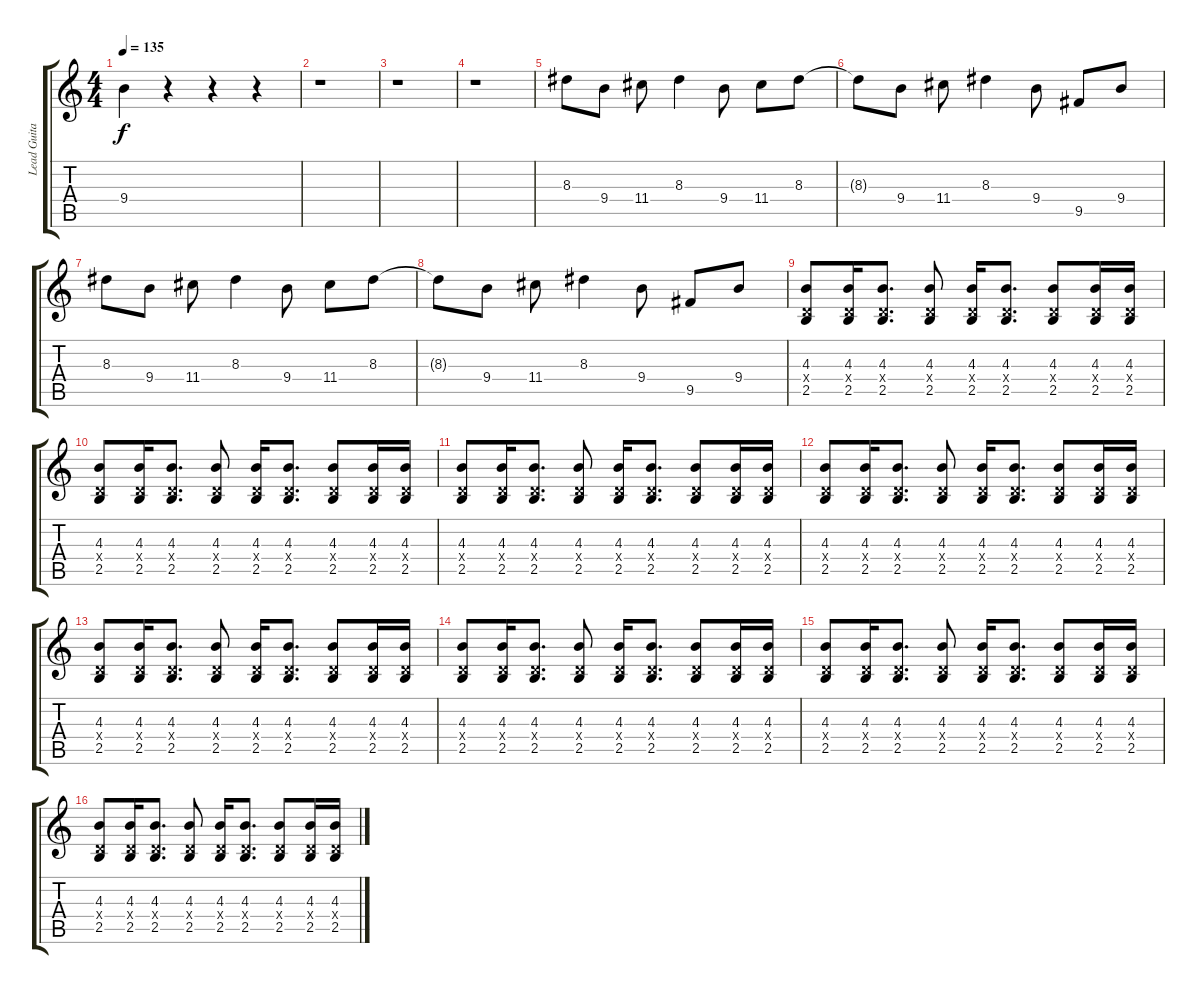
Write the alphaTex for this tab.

\track ("Lead Guitar" "Lead Guita") {instrument distortionguitar}
\staff {score tabs}
\tuning (E4 B3 G3 D3 A2 E2) {hide}
\ts (4 4)
\tempo 135
\clef g2
\ks c
9.4.4{dy f} r.4 r.4 r.4 |
r.1 |
r.1 |
r.1 |
8.3.8 9.4.8 11.4.8 8.3.4 9.4.8 11.4.8 8.3.8 |
8.3{t}.8 9.4.8 11.4.8 8.3.4 9.4.8 9.5.8 9.4.8 |
8.3.8 9.4.8 11.4.8 8.3.4 9.4.8 11.4.8 8.3.8 |
8.3{t}.8 9.4.8 11.4.8 8.3.4 9.4.8 9.5.8 9.4.8 |
(4.3 0.4{x} 2.5).8 (4.3 0.4{x} 2.5).16 (4.3 0.4{x} 2.5).8{d} (4.3 0.4{x} 2.5).8 (4.3 0.4{x} 2.5).16 (4.3 0.4{x} 2.5).8{d} (4.3 0.4{x} 2.5).8 (4.3 0.4{x} 2.5).16 (4.3 0.4{x} 2.5).16 |
(4.3 0.4{x} 2.5).8 (4.3 0.4{x} 2.5).16 (4.3 0.4{x} 2.5).8{d} (4.3 0.4{x} 2.5).8 (4.3 0.4{x} 2.5).16 (4.3 0.4{x} 2.5).8{d} (4.3 0.4{x} 2.5).8 (4.3 0.4{x} 2.5).16 (4.3 0.4{x} 2.5).16 |
(4.3 0.4{x} 2.5).8 (4.3 0.4{x} 2.5).16 (4.3 0.4{x} 2.5).8{d} (4.3 0.4{x} 2.5).8 (4.3 0.4{x} 2.5).16 (4.3 0.4{x} 2.5).8{d} (4.3 0.4{x} 2.5).8 (4.3 0.4{x} 2.5).16 (4.3 0.4{x} 2.5).16 |
(4.3 0.4{x} 2.5).8 (4.3 0.4{x} 2.5).16 (4.3 0.4{x} 2.5).8{d} (4.3 0.4{x} 2.5).8 (4.3 0.4{x} 2.5).16 (4.3 0.4{x} 2.5).8{d} (4.3 0.4{x} 2.5).8 (4.3 0.4{x} 2.5).16 (4.3 0.4{x} 2.5).16 |
(4.3 0.4{x} 2.5).8 (4.3 0.4{x} 2.5).16 (4.3 0.4{x} 2.5).8{d} (4.3 0.4{x} 2.5).8 (4.3 0.4{x} 2.5).16 (4.3 0.4{x} 2.5).8{d} (4.3 0.4{x} 2.5).8 (4.3 0.4{x} 2.5).16 (4.3 0.4{x} 2.5).16 |
(4.3 0.4{x} 2.5).8 (4.3 0.4{x} 2.5).16 (4.3 0.4{x} 2.5).8{d} (4.3 0.4{x} 2.5).8 (4.3 0.4{x} 2.5).16 (4.3 0.4{x} 2.5).8{d} (4.3 0.4{x} 2.5).8 (4.3 0.4{x} 2.5).16 (4.3 0.4{x} 2.5).16 |
(4.3 0.4{x} 2.5).8 (4.3 0.4{x} 2.5).16 (4.3 0.4{x} 2.5).8{d} (4.3 0.4{x} 2.5).8 (4.3 0.4{x} 2.5).16 (4.3 0.4{x} 2.5).8{d} (4.3 0.4{x} 2.5).8 (4.3 0.4{x} 2.5).16 (4.3 0.4{x} 2.5).16 |
(4.3 0.4{x} 2.5).8 (4.3 0.4{x} 2.5).16 (4.3 0.4{x} 2.5).8{d} (4.3 0.4{x} 2.5).8 (4.3 0.4{x} 2.5).16 (4.3 0.4{x} 2.5).8{d} (4.3 0.4{x} 2.5).8 (4.3 0.4{x} 2.5).16 (4.3 0.4{x} 2.5).16
